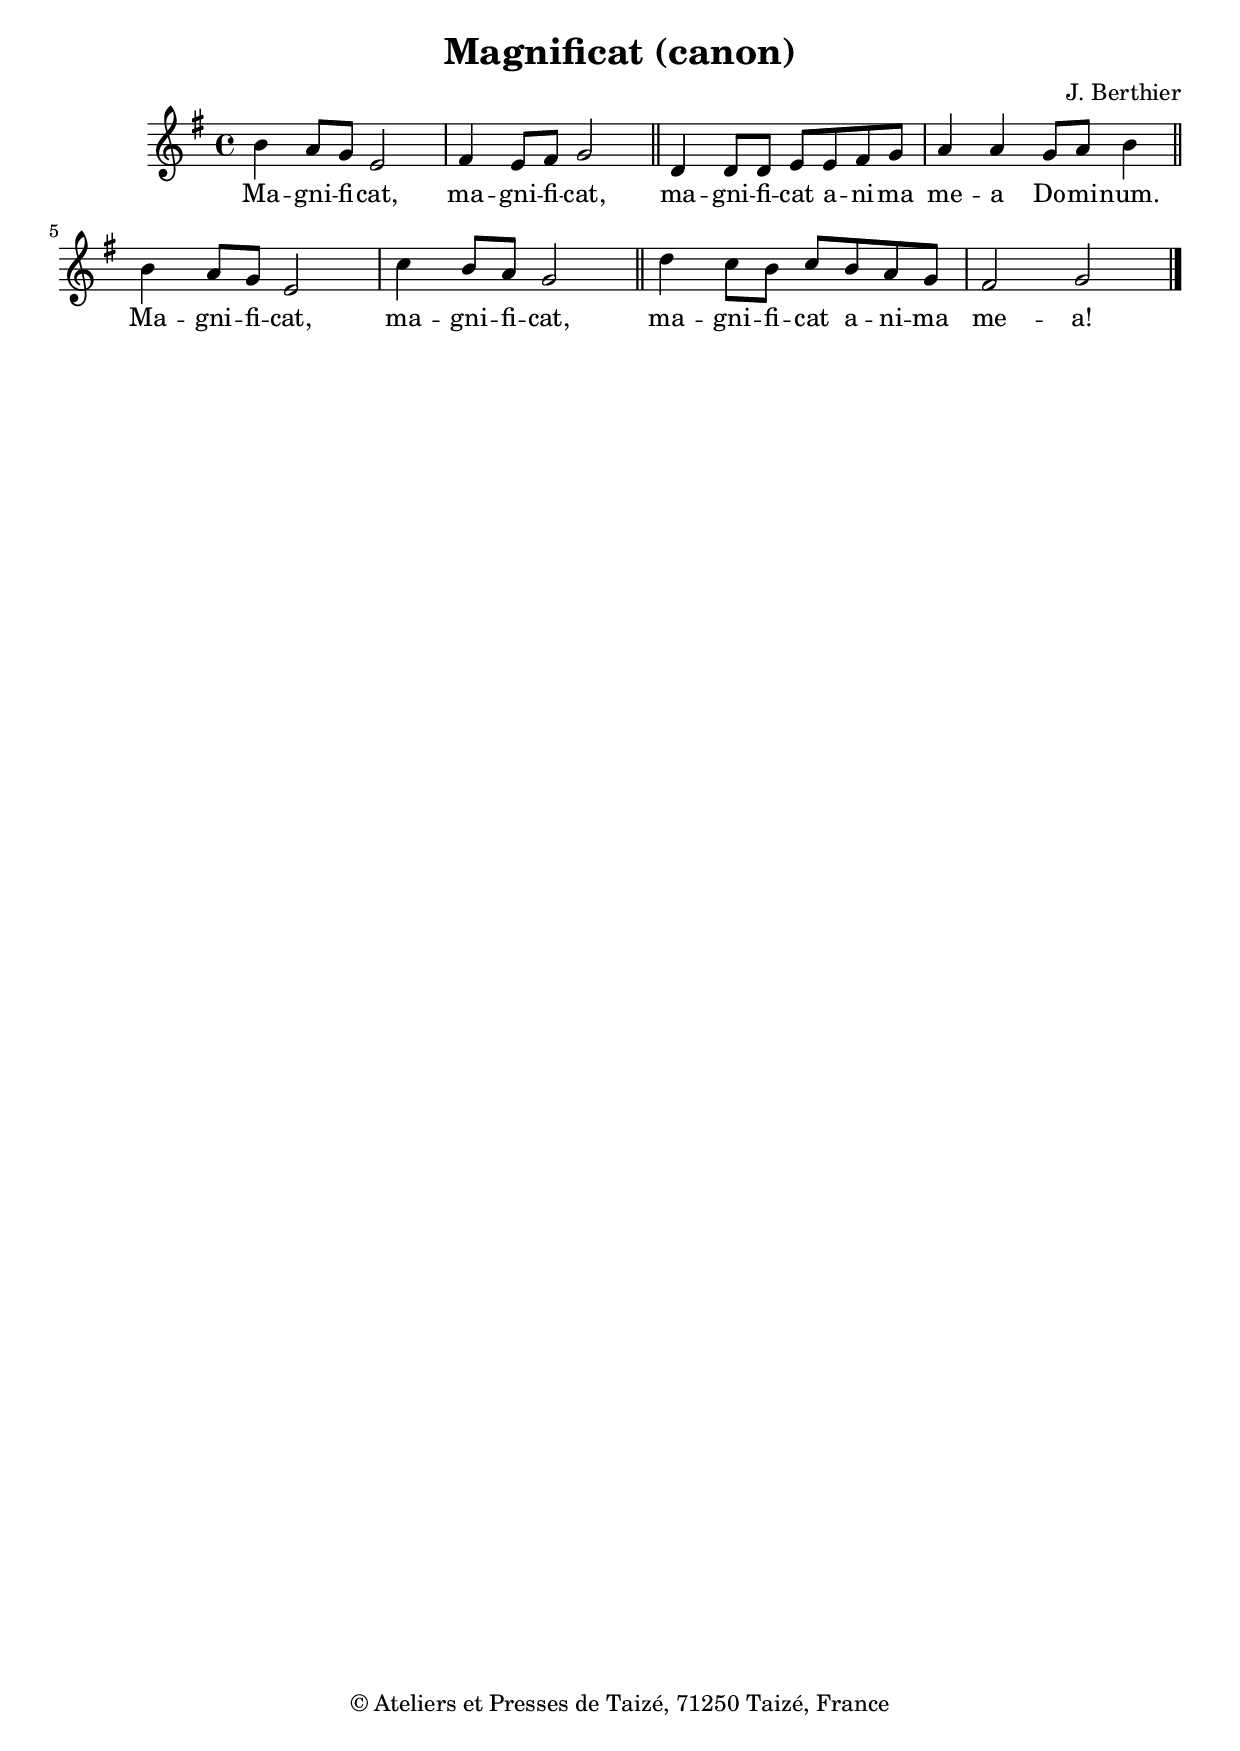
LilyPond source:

\version "2.24.1"
% automatically converted by musicxml2ly from magnificat-canon-taize-Voce.musicxml
\pointAndClickOff

\header {
    title =  "Magnificat (canon)"
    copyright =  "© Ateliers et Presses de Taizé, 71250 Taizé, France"
    composer =  "J. Berthier"
    encodingsoftware =  "MuseScore 4.2.1"
    encodingdate =  "2025-10-15"
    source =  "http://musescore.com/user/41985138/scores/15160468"
    }

\layout {
    \context { \Score
        skipBars = ##t
        autoBeaming = ##f
        }
    }
magnificatPartPOneVoiceOne =  \relative b' {
    \clef "treble" \time 4/4 \key g \major | % 1
    \stemDown b4 \stemUp a8 [ \stemUp g8 ] \stemUp e2 | % 2
    \stemUp fis4 \stemUp e8 [ \stemUp fis8 ] \stemUp g2 \bar "||"
    \stemUp d4 \stemUp d8 [ \stemUp d8 ] \stemUp e8 [ \stemUp e8 \stemUp
    fis8 \stemUp g8 ] | % 4
    \stemUp a4 \stemUp a4 \stemUp g8 [ \stemUp a8 ] \stemDown b4 \bar
    "||"
    \stemDown b4 \stemUp a8 [ \stemUp g8 ] \stemUp e2 | % 6
    \stemDown c'4 \stemUp b8 [ \stemUp a8 ] \stemUp g2 \bar "||"
    \stemDown d'4 \stemDown c8 [ \stemDown b8 ] \stemUp c8 [ \stemUp b8
    \stemUp a8 \stemUp g8 ] | % 8
    \stemUp fis2 \stemUp g2 \bar "|."
    }

magnificatPartPOneVoiceOneLyricsOne =  \lyricmode {\set ignoreMelismata = ##t Ma
    -- gni -- fi -- "cat," ma -- gni -- fi -- "cat," ma -- gni -- fi --
    cat a -- ni -- ma me -- a Do -- mi -- "num." Ma -- gni -- fi --
    "cat," ma -- gni -- fi -- "cat," ma -- gni -- fi -- cat a -- ni --
    ma me -- "a!"
    }


% The score definition
\score {
    <<
        
        \new Staff
        <<
            %\set Staff.instrumentName = "V1"
            
            \context Staff << 
                \mergeDifferentlyDottedOn\mergeDifferentlyHeadedOn
                \context Voice = "magnificatPartPOneVoiceOne" {  \magnificatPartPOneVoiceOne }
                \new Lyrics \lyricsto "magnificatPartPOneVoiceOne" { \magnificatPartPOneVoiceOneLyricsOne }
                >>
            >>
        
        >>
    \layout {}
    % To create MIDI output, uncomment the following line:
    %  \midi {\tempo 4 = 96 }
    }

